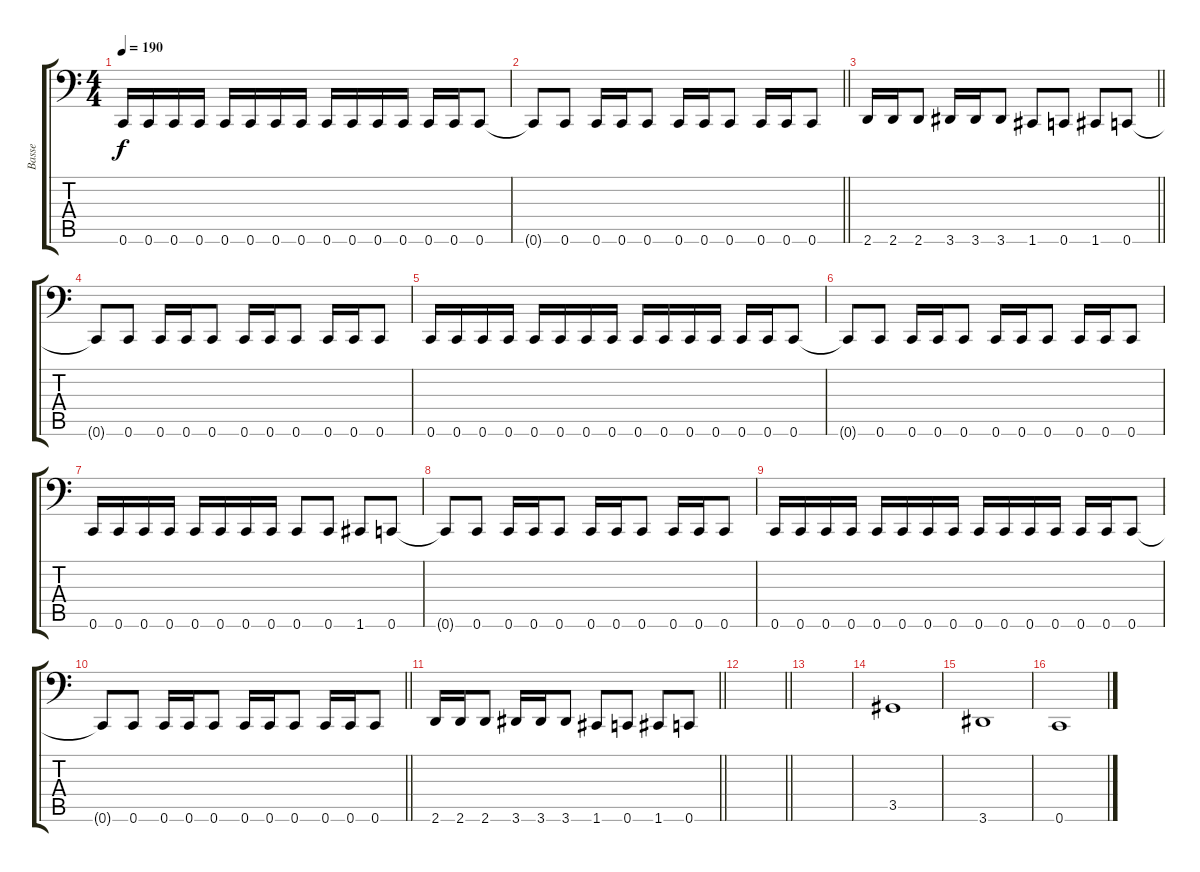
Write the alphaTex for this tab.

\track ("Basse" "Basse") {instrument electricbasspick}
\staff {score tabs}
\tuning (C3 G2 Eb2 Bb1 F1 C1) {hide}
\ts (4 4)
\tempo 190
\clef f4
\ks c
0.6.16{dy f} 0.6.16 0.6.16 0.6.16 0.6.16 0.6.16 0.6.16 0.6.16 0.6.16 0.6.16 0.6.16 0.6.16 0.6.16 0.6.16 0.6.8 |
\barLineRight lightlight
0.6{t}.8 0.6.8 0.6.16 0.6.16 0.6.8 0.6.16 0.6.16 0.6.8 0.6.16 0.6.16 0.6.8 |
\barLineRight lightlight
2.6.16 2.6.16 2.6.8 3.6.16 3.6.16 3.6.8 1.6.8 0.6.8 1.6.8 0.6.8 |
0.6{t}.8 0.6.8 0.6.16 0.6.16 0.6.8 0.6.16 0.6.16 0.6.8 0.6.16 0.6.16 0.6.8 |
0.6.16 0.6.16 0.6.16 0.6.16 0.6.16 0.6.16 0.6.16 0.6.16 0.6.16 0.6.16 0.6.16 0.6.16 0.6.16 0.6.16 0.6.8 |
0.6{t}.8 0.6.8 0.6.16 0.6.16 0.6.8 0.6.16 0.6.16 0.6.8 0.6.16 0.6.16 0.6.8 |
0.6.16 0.6.16 0.6.16 0.6.16 0.6.16 0.6.16 0.6.16 0.6.16 0.6.8 0.6.8 1.6.8 0.6.8 |
0.6{t}.8 0.6.8 0.6.16 0.6.16 0.6.8 0.6.16 0.6.16 0.6.8 0.6.16 0.6.16 0.6.8 |
0.6.16 0.6.16 0.6.16 0.6.16 0.6.16 0.6.16 0.6.16 0.6.16 0.6.16 0.6.16 0.6.16 0.6.16 0.6.16 0.6.16 0.6.8 |
\barLineRight lightlight
0.6{t}.8 0.6.8 0.6.16 0.6.16 0.6.8 0.6.16 0.6.16 0.6.8 0.6.16 0.6.16 0.6.8 |
\barLineRight lightlight
2.6.16 2.6.16 2.6.8 3.6.16 3.6.16 3.6.8 1.6.8 0.6.8 1.6.8 0.6.8 |
\section ("" "")
\barLineRight lightlight
|
|
3.5.1 |
3.6.1 |
0.6.1
